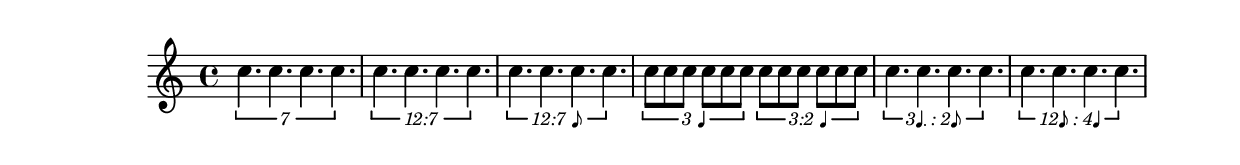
% Do not edit this file; it is automatically
% generated from Documentation/snippets/new
% This file is in the public domain.
%% Note: this file works from version 2.13.1
\version "2.13.16"

\header {
%% Translation of GIT committish: 00ef2ac3dd16e21c9ffdffaa4d6d043a3f1a76e6
  texidoces = "
LilyPond también proporciona funciones de formato para imprimir
números de grupo especial diferentes a la propia fracción, así
como para añadir una figura al número o a la fracción de la
agrupación.

"

  doctitlees = "Números de agrupación especial distintos a los predeterminados"


%% Translation of GIT committish: d96023d8792c8af202c7cb8508010c0d3648899d
texidocde = "
LilyPond stellt auch Formatierungsfunktionen zur Verfügung, mit denen
N-tolennummern gesetzt werden können, die sich von dem eigentlichen Bruch
unterscheiden.  Auch ein Notenwert kann zu Nenner oder Zähler des Bruchs
hinzugefügt werden.
"
  doctitlede = "Nicht-standard-N-tolennummern"


%% Translation of GIT committish: fa7695ea860d7ab2db86581dd5f8bc4f413f6705
  texidocfr = "
LilyPond sait aussi gérer des nolets dont le chiffrage imprimé ne
correspond pas exactement à la fraction de mesure à laquelle ils se
réfèrent, tout comme ceux auxquels une valeur de note vient en complément
au chiffre.
"
  doctitlefr = "Nolets au chiffrage inhabituel"

  lsrtags = "rhythms"

  texidoc = "
LilyPond also provides formatting functions to print tuplet numbers different
than the actual fraction, as well as to append a note value to the tuplet
number or tuplet fraction.
"
  doctitle = "Non-default tuplet numbers"
} % begin verbatim


\relative c'' {
  \once \override TupletNumber #'text =
    #(tuplet-number::non-default-tuplet-denominator-text 7)
  \times 2/3  { c4. c4. c4. c4. }
  \once \override TupletNumber #'text =
    #(tuplet-number::non-default-tuplet-fraction-text 12 7)
  \times 2/3  { c4. c4. c4. c4. }
  \once \override TupletNumber #'text =
    #(tuplet-number::append-note-wrapper
      (tuplet-number::non-default-tuplet-fraction-text 12 7) "8")
  \times 2/3  { c4. c4. c4. c4. }

  \once \override TupletNumber #'text =
    #(tuplet-number::append-note-wrapper
      tuplet-number::calc-denominator-text "4")
  \times 2/3  { c8 c8 c8 c8 c8 c8 }
  \once \override TupletNumber #'text =
    #(tuplet-number::append-note-wrapper
      tuplet-number::calc-fraction-text "4")
  \times 2/3  { c8 c8 c8 c8 c8 c8 }

  \once \override TupletNumber #'text =
    #(tuplet-number::fraction-with-notes "4." "8")
  \times 2/3  { c4. c4. c4. c4. }
  \once \override TupletNumber #'text =
    #(tuplet-number::non-default-fraction-with-notes 12 "8" 4 "4")
  \times 2/3  { c4. c4. c4. c4. }
}
